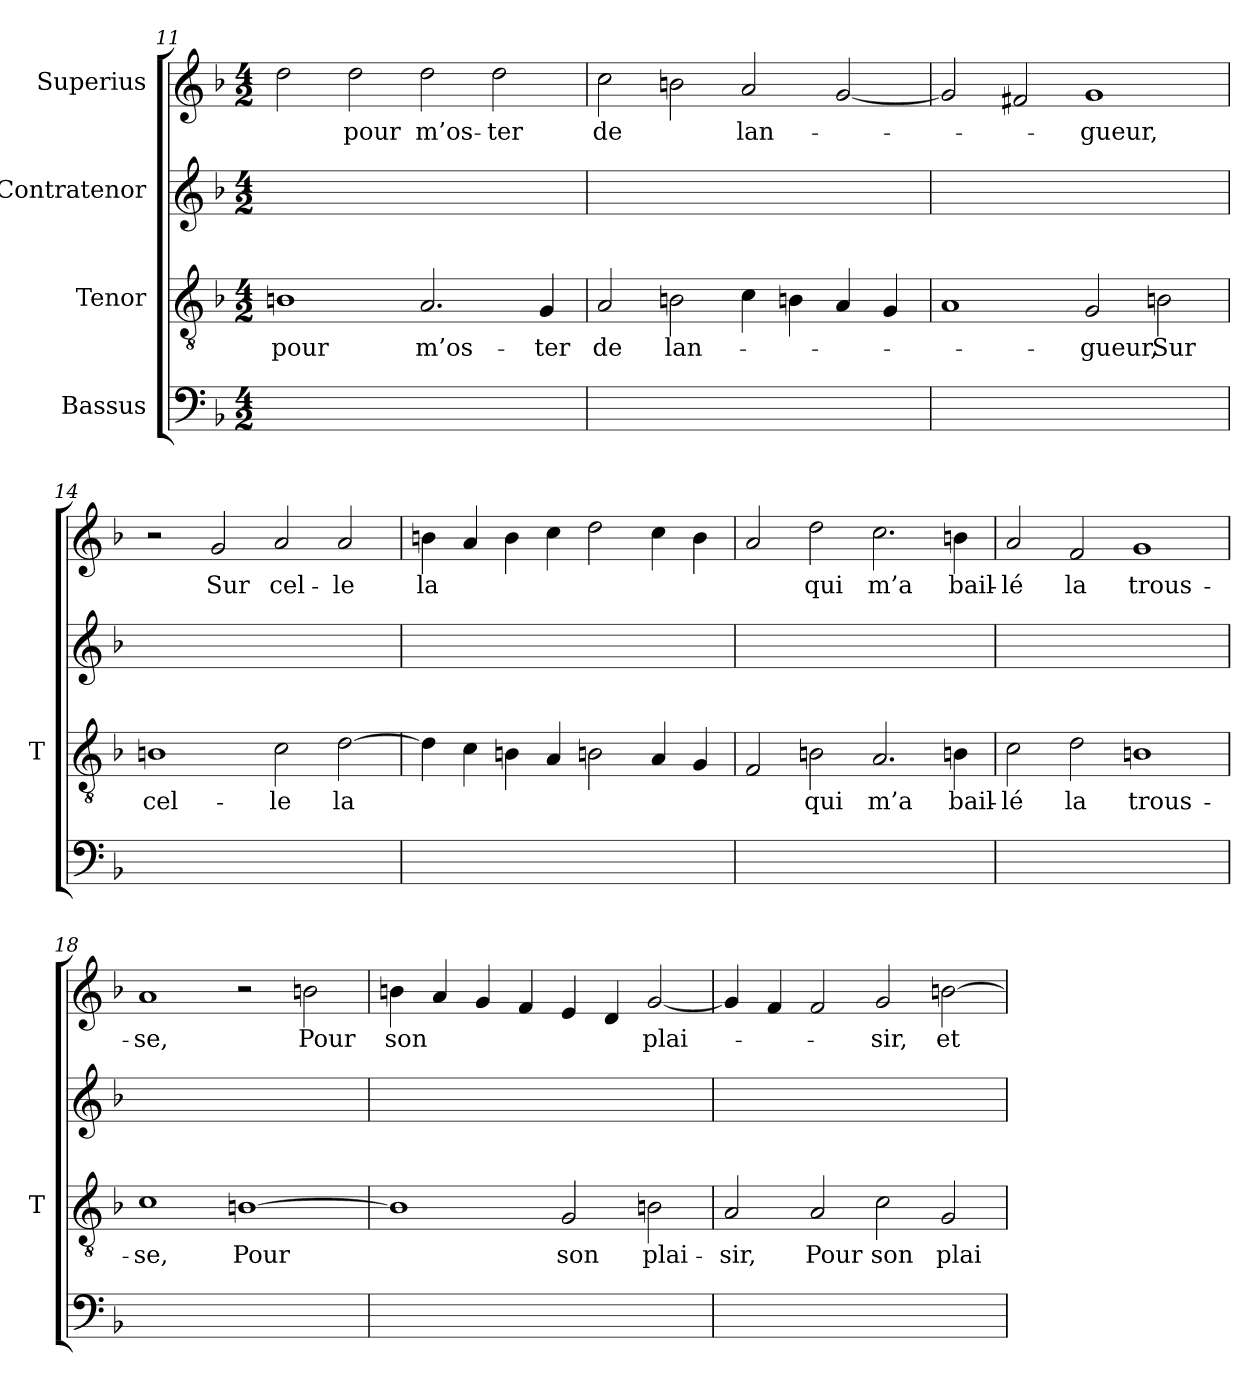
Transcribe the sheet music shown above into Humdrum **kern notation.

**kern	**kern	**text	**kern	**kern	**text
*part4	*part3	*part3	*part2	*part1	*part1
*staff4	*staff3	*staff3	*staff2	*staff1	*staff1
*I"Bassus	*I"Tenor	*	*I"Contratenor	*I"Superius	*
*	*I'T	*	*	*	*
*clefF4	*clefGv2	*	*clefG2	*clefG2	*
*k[b-]	*k[b-]	*	*k[b-]	*k[b-]	*
*M4/2	*M4/2	*	*M4/2	*M4/2	*
=11	=11	=11	=11	=11	=11
0ryy	1Bn	-pour	0ryy	2dd	.
.	.	.	.	2dd	-pour
.	2.A	m’os-	.	2dd	m’os-
.	.	.	.	2dd	-ter
.	4G	-ter	.	.	.
=12	=12	=12	=12	=12	=12
0ryy	2A	-de	0ryy	2cc	-de
.	2Bn	lan-	.	2b	.
.	4c	.	.	2a	lan-
.	4Bn	.	.	.	.
.	4A	.	.	[2g	.
.	4G	.	.	.	.
=13	=13	=13	=13	=13	=13
0ryy	1A	.	0ryy	2g]	.
.	.	.	.	2f#X	.
.	2G	-gueur,	.	1g	-gueur,
.	2Bn	-Sur	.	.	.
=14	=14	=14	=14	=14	=14
0ryy	1Bn	cel-	0ryy	2r	.
.	.	.	.	2g	-Sur
.	2c	-le	.	2a	cel-
.	[2d	-la	.	2a	-le
=15	=15	=15	=15	=15	=15
0ryy	4d]	.	0ryy	4b	-la
.	4c	.	.	4a	.
.	4Bn	.	.	4b	.
.	4A	.	.	4cc	.
.	2Bn	.	.	2dd	.
.	4A	.	.	4cc	.
.	4G	.	.	4b	.
=16	=16	=16	=16	=16	=16
0ryy	2F	.	0ryy	2a	.
.	2Bn	-qui	.	2dd	-qui
.	2.A	-m’a	.	2.cc	-m’a
.	4Bn	bail-	.	4b	bail-
=17	=17	=17	=17	=17	=17
0ryy	2c	-lé	0ryy	2a	-lé
.	2d	-la	.	2f	-la
.	1Bn	trous-	.	1g	trous-
=18	=18	=18	=18	=18	=18
0ryy	1c	-se,	0ryy	1a	-se,
.	[1Bn	-Pour	.	2r	.
.	.	.	.	2b	-Pour
=19	=19	=19	=19	=19	=19
0ryy	1B]	.	0ryy	4b	-son
.	.	.	.	4a	.
.	.	.	.	4g	.
.	.	.	.	4f	.
.	2G	-son	.	4e	.
.	.	.	.	4d	.
.	2Bn	plai-	.	[2g	plai-
=20	=20	=20	=20	=20	=20
0ryy	2A	-sir,	0ryy	4g]	.
.	.	.	.	4f	.
.	2A	-Pour	.	2f	.
.	2c	-son	.	2g	-sir,
.	2G	plai-	.	[2b	-et
=	=	=	=	=	=
*-	*-	*-	*-	*-	*-
